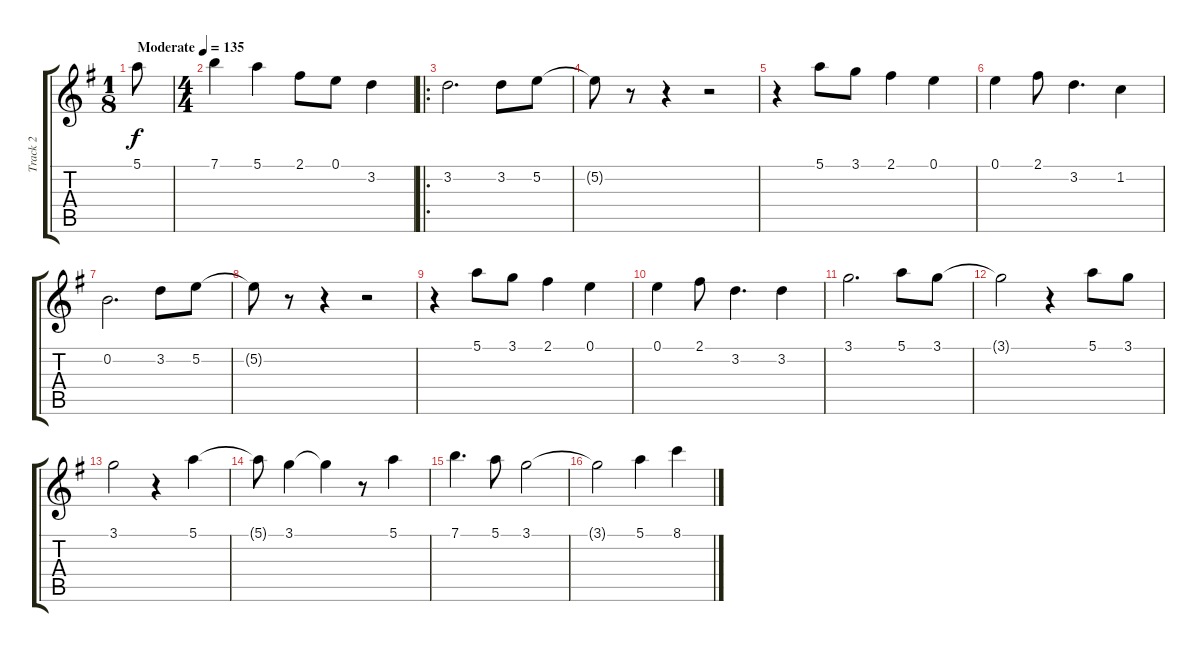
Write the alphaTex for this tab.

\track ("Track 2" "Track 2") {instrument overdrivenguitar}
\staff {score tabs}
\tuning (E4 B3 G3 D3 A2 E2) {hide}
\ts (1 8)
\tempo (135 "Moderate")
\clef g2
\ks g
5.1.8{dy f instrument overdrivenguitar} |
\ts (4 4)
7.1.4 5.1.4 2.1.8 0.1.8 3.2.4 |
\ro
3.2.2{d} 3.2.8 5.2.8 |
5.2{t}.8 r.8 r.4 r.2 |
r.4 5.1.8 3.1.8 2.1.4 0.1.4 |
0.1.4 2.1.8 3.2.4{d} 1.2.4 |
0.2.2{d} 3.2.8 5.2.8 |
5.2{t}.8 r.8 r.4 r.2 |
r.4 5.1.8 3.1.8 2.1.4 0.1.4 |
0.1.4 2.1.8 3.2.4{d} 3.2.4 |
3.1.2{d} 5.1.8 3.1.8 |
3.1{t}.2 r.4 5.1.8 3.1.8 |
3.1.2 r.4 5.1.4 |
5.1{t}.8 3.1.4 3.1{t}.4 r.8 5.1.4 |
7.1.4{d} 5.1.8 3.1.2 |
3.1{t}.2 5.1.4 8.1.4
